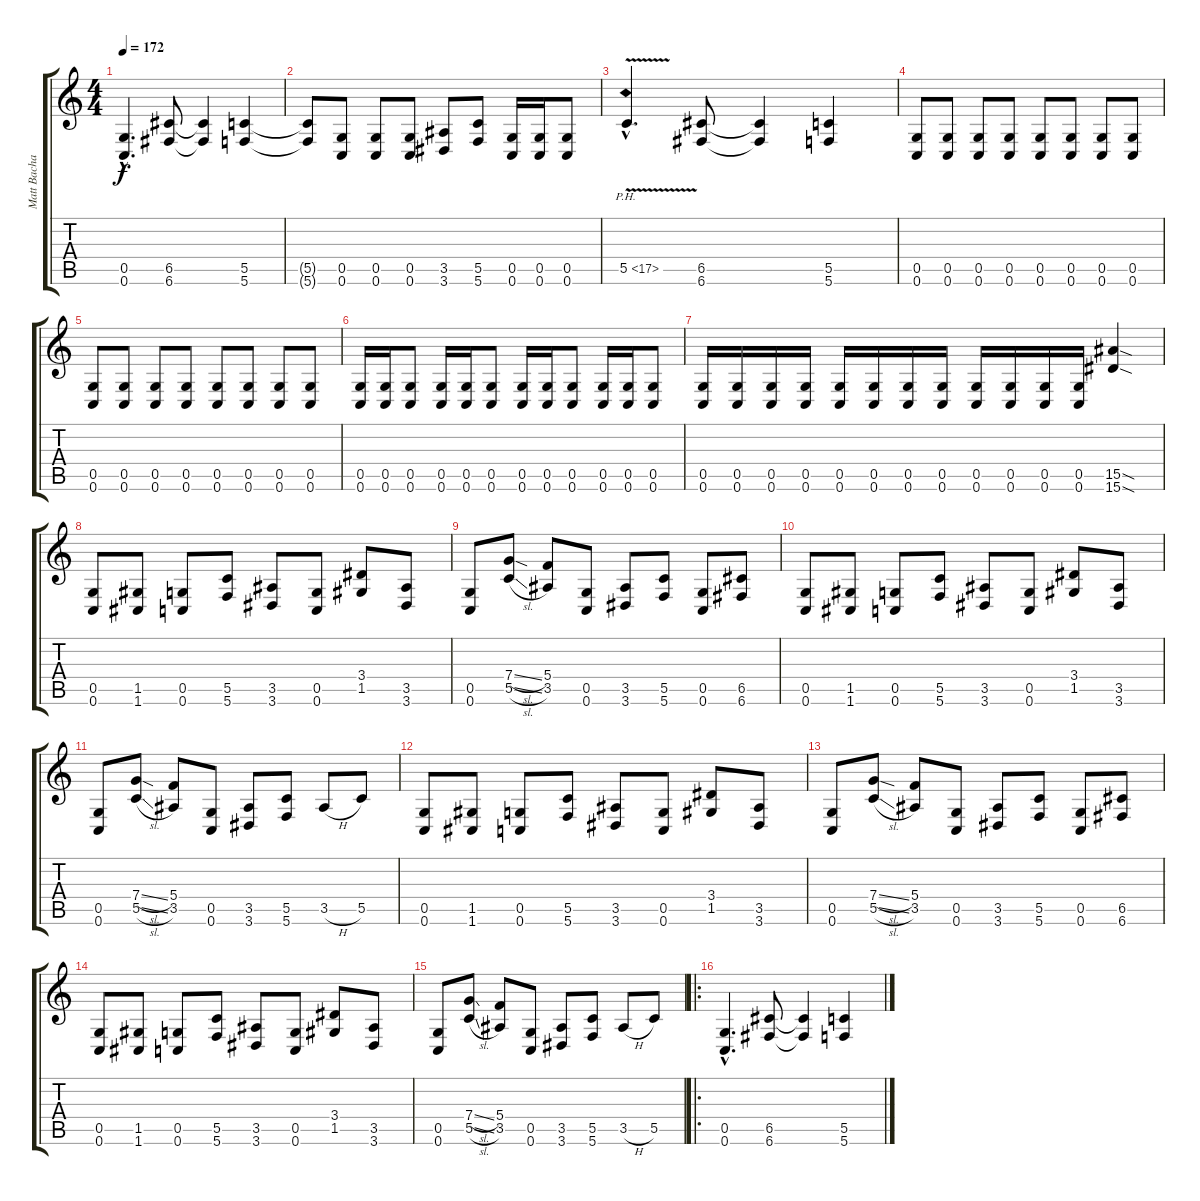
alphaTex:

\track ("Matt Bachand" "Matt Bacha") {instrument distortionguitar}
\staff {score tabs}
\tuning (D4 A3 F3 C3 G2 C2) {hide}
\ts (4 4)
\tempo 172
\clef g2
\ks c
(0.5{hac} 0.6{hac}).4{d dy f} (6.5 6.6).8 (6.5{t} 6.6{t}).4 (5.5 5.6).4 |
(5.5{t} 5.6{t}).8 (0.5 0.6).8 (0.5 0.6).8 (0.5 0.6).8 (3.5 3.6).8 (5.5 5.6).8 (0.5 0.6).16 (0.5 0.6).16 (0.5 0.6).8 |
5.5{ph 12 v hac}.4{d} (6.5 6.6).8 (6.5{t} 6.6{t}).4 (5.5 5.6).4 |
(0.5 0.6).8 (0.5 0.6).8 (0.5 0.6).8 (0.5 0.6).8 (0.5 0.6).8 (0.5 0.6).8 (0.5 0.6).8 (0.5 0.6).8 |
(0.5 0.6).8 (0.5 0.6).8 (0.5 0.6).8 (0.5 0.6).8 (0.5 0.6).8 (0.5 0.6).8 (0.5 0.6).8 (0.5 0.6).8 |
(0.5 0.6).16 (0.5 0.6).16 (0.5 0.6).8 (0.5 0.6).16 (0.5 0.6).16 (0.5 0.6).8 (0.5 0.6).16 (0.5 0.6).16 (0.5 0.6).8 (0.5 0.6).16 (0.5 0.6).16 (0.5 0.6).8 |
(0.5 0.6).16 (0.5 0.6).16 (0.5 0.6).16 (0.5 0.6).16 (0.5 0.6).16 (0.5 0.6).16 (0.5 0.6).16 (0.5 0.6).16 (0.5 0.6).16 (0.5 0.6).16 (0.5 0.6).16 (0.5 0.6).16 (15.5{sod} 15.6{sod}).4 |
(0.5 0.6).8 (1.5 1.6).8 (0.5 0.6).8 (5.5 5.6).8 (3.5 3.6).8 (0.5 0.6).8 (3.4 1.5).8 (3.5 3.6).8 |
(0.5 0.6).8 (7.4{sl} 5.5{sl}).8 (5.4 3.5).8 (0.5 0.6).8 (3.5 3.6).8 (5.5 5.6).8 (0.5 0.6).8 (6.5 6.6).8 |
(0.5 0.6).8 (1.5 1.6).8 (0.5 0.6).8 (5.5 5.6).8 (3.5 3.6).8 (0.5 0.6).8 (3.4 1.5).8 (3.5 3.6).8 |
(0.5 0.6).8 (7.4{sl} 5.5{sl}).8 (5.4 3.5).8 (0.5 0.6).8 (3.5 3.6).8 (5.5 5.6).8 3.5{h}.8 5.5.8 |
(0.5 0.6).8 (1.5 1.6).8 (0.5 0.6).8 (5.5 5.6).8 (3.5 3.6).8 (0.5 0.6).8 (3.4 1.5).8 (3.5 3.6).8 |
(0.5 0.6).8 (7.4{sl} 5.5{sl}).8 (5.4 3.5).8 (0.5 0.6).8 (3.5 3.6).8 (5.5 5.6).8 (0.5 0.6).8 (6.5 6.6).8 |
(0.5 0.6).8 (1.5 1.6).8 (0.5 0.6).8 (5.5 5.6).8 (3.5 3.6).8 (0.5 0.6).8 (3.4 1.5).8 (3.5 3.6).8 |
(0.5 0.6).8 (7.4{sl} 5.5{sl}).8 (5.4 3.5).8 (0.5 0.6).8 (3.5 3.6).8 (5.5 5.6).8 3.5{h}.8 5.5.8 |
\ro
(0.5{hac} 0.6{hac}).4{d} (6.5 6.6).8 (6.5{t} 6.6{t}).4 (5.5 5.6).4
